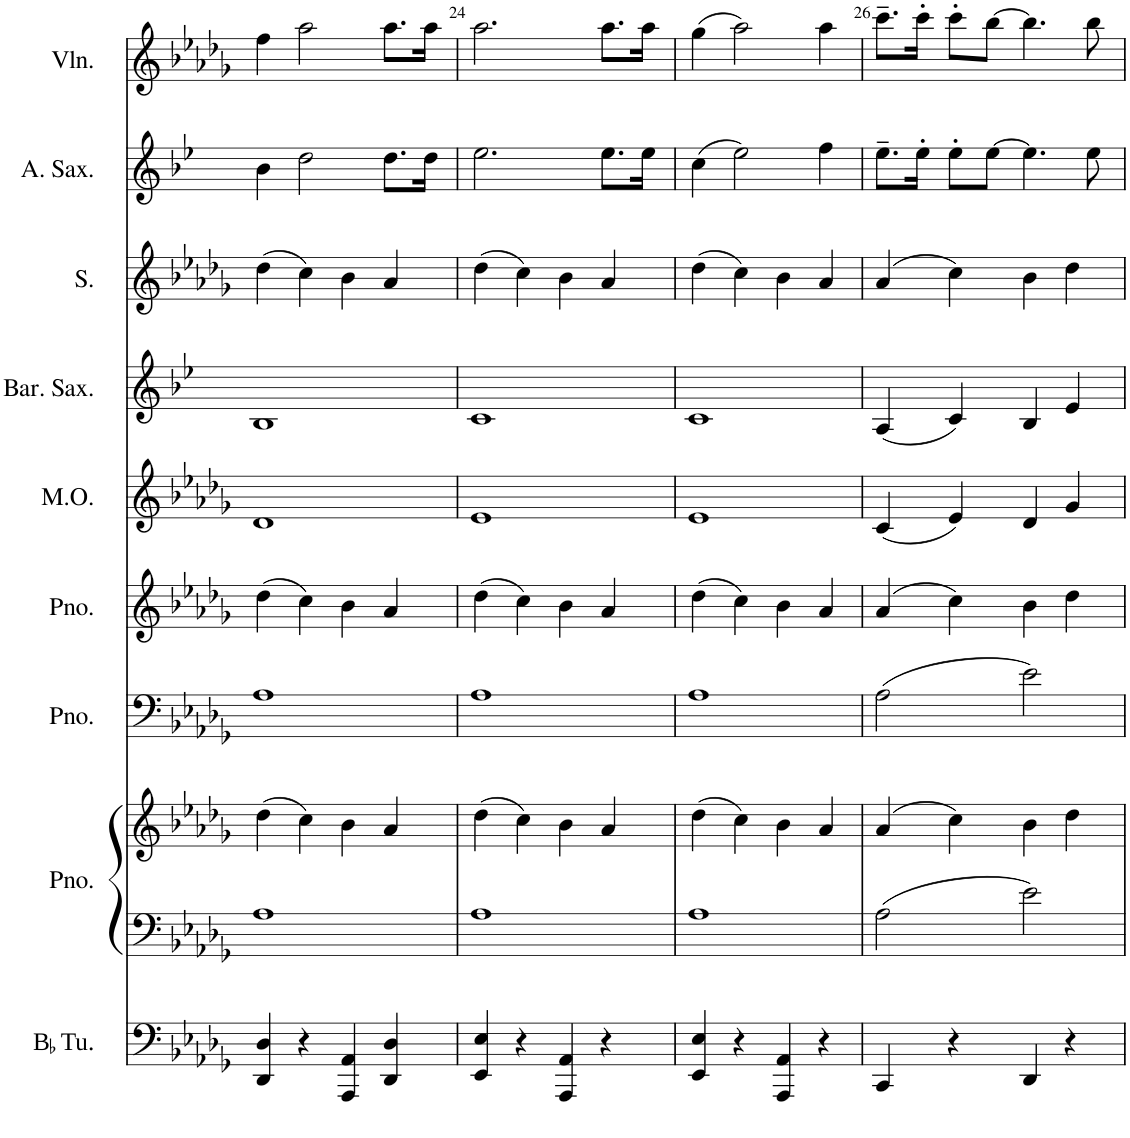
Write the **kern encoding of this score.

**kern	**kern	**kern	**kern	**kern	**kern	**kern	**kern	**kern	**kern
*part9	*part8	*part8	*part7	*part6	*part5	*part4	*part3	*part2	*part1
*staff10	*staff9	*staff8	*staff7	*staff6	*staff5	*staff4	*staff3	*staff2	*staff1
*I"BaccidentalFlat Tuba	*I"Piano	*	*I"Piano	*I"Piano	*I"Mouth Organ	*I"Baritone Saxophone	*I"Soprano	*I"Alto Saxophone	*I"Violin
*I'BaccidentalFlat Tu.	*I'Pno.	*	*I'Pno.	*I'Pno.	*I'M.O.	*I'Bar. Sax.	*I'S.	*I'A. Sax.	*I'Vln.
!!LO:PB:g=z
*clefF4	*clefF4	*clefG2	*clefF4	*clefG2	*clefG2	*clefG2	*clefG2	*clefG2	*clefG2
*	*	*	*	*Trd7c12	*Trd7c12	*Trd5c9	*Trd7c12	*Trd5c9	*Trd7c12
*k[b-e-a-d-g-]	*k[b-e-a-d-g-]	*k[b-e-a-d-g-]	*k[b-e-a-d-g-]	*k[b-e-a-d-g-]	*k[b-e-a-d-g-]	*k[b-e-]	*k[b-e-a-d-g-]	*k[b-e-]	*k[b-e-a-d-g-]
*M4/4	*M4/4	*M4/4	*M4/4	*M4/4	*M4/4	*M4/4	*M4/4	*M4/4	*M4/4
=23	=23	=23	=23	=23	=23	=23	=23	=23	=23
4DD-/ 4D-/	1A-	(4dd-\	1A-	(4dd-\	1d-	1B-	(4dd-\	4b-\	4ff\
4r	.	4cc\)	.	4cc\)	.	.	4cc\)	2dd\	2aa-\
4AAA-/ 4AA-/	.	4b-\	.	4b-\	.	.	4b-\	.	.
4DD-/ 4D-/	.	4a-/	.	4a-/	.	.	4a-/	8.dd\L	8.aa-\L
.	.	.	.	.	.	.	.	16dd\Jk	16aa-\Jk
=24	=24	=24	=24	=24	=24	=24	=24	=24	=24
4EE-/ 4E-/	1A-	(4dd-\	1A-	(4dd-\	1e-	1c	(4dd-\	2.ee-\	2.aa-\
4r	.	4cc\)	.	4cc\)	.	.	4cc\)	.	.
4AAA-/ 4AA-/	.	4b-\	.	4b-\	.	.	4b-\	.	.
4r	.	4a-/	.	4a-/	.	.	4a-/	8.ee-\L	8.aa-\L
.	.	.	.	.	.	.	.	16ee-\Jk	16aa-\Jk
=25	=25	=25	=25	=25	=25	=25	=25	=25	=25
4EE-/ 4E-/	1A-	(4dd-\	1A-	(4dd-\	1e-	1c	(4dd-\	(4cc\	(4gg-\
4r	.	4cc\)	.	4cc\)	.	.	4cc\)	2ee-\)	2aa-\)
4AAA-/ 4AA-/	.	4b-\	.	4b-\	.	.	4b-\	.	.
4r	.	4a-/	.	4a-/	.	.	4a-/	4ff\	4aa-\
=26	=26	=26	=26	=26	=26	=26	=26	=26	=26
4CC/	2A-\	(4a-/	(2A-\	(4a-/	(4c/	(4A/	(4a-/	8.ee-~\L	8.ccc~\L
.	.	.	.	.	.	.	.	16ee-'\Jk	16ccc'\Jk
4r	.	4cc\)	.	4cc\)	4e-/)	4c/)	4cc\)	8ee-'\L	8ccc'\L
.	.	.	.	.	.	.	.	[8ee-\J	[8bb-\J
4DD-/	2e-\	4b-\	2e-\)	4b-\	4d-/	4B-/	4b-\	4.ee-\]	4.bb-\]
4r	.	4dd-\	.	4dd-\	4g-/	4e-/	4dd-\	.	.
.	.	.	.	.	.	.	.	8ee-\	8bb-\
=	=	=	=	=	=	=	=	=	=
*-	*-	*-	*-	*-	*-	*-	*-	*-	*-
